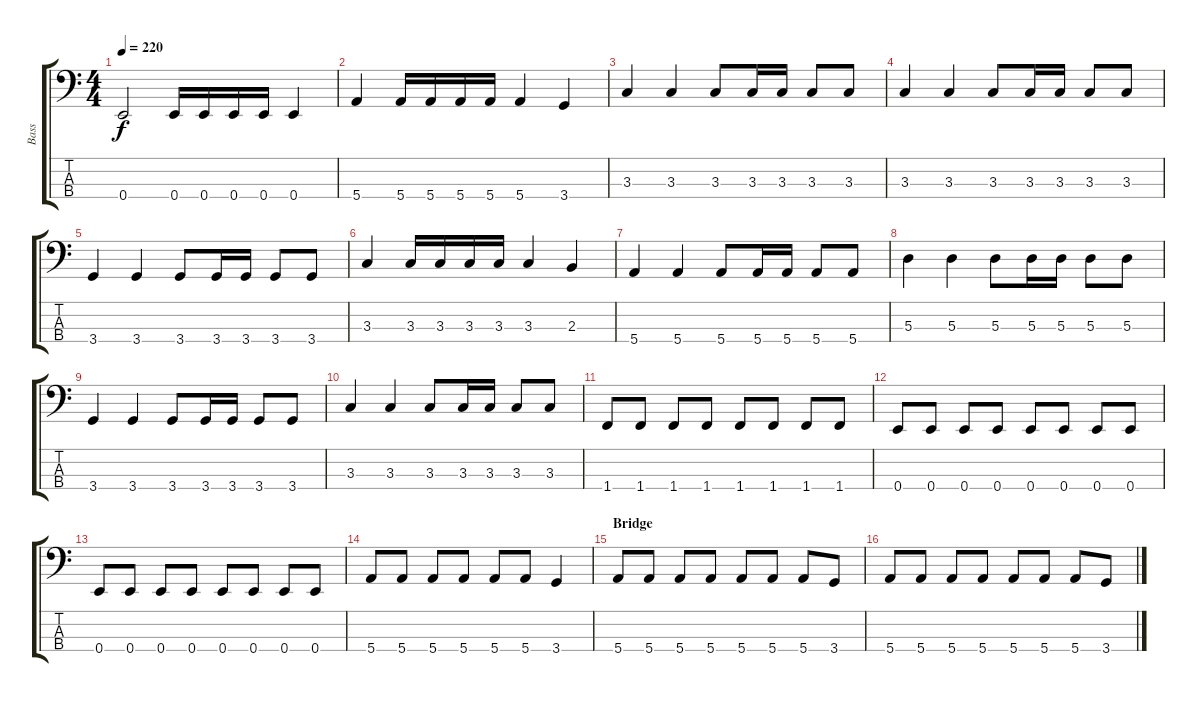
\track ("Bass" "Bass") {instrument electricbasspick}
\staff {score tabs}
\tuning (G2 D2 A1 E1) {hide}
\ts (4 4)
\tempo 220
\clef f4
\ks c
0.4.2{dy f} 0.4.16 0.4.16 0.4.16 0.4.16 0.4.4 |
5.4.4 5.4.16 5.4.16 5.4.16 5.4.16 5.4.4 3.4.4 |
3.3.4 3.3.4 3.3.8 3.3.16 3.3.16 3.3.8 3.3.8 |
3.3.4 3.3.4 3.3.8 3.3.16 3.3.16 3.3.8 3.3.8 |
3.4.4 3.4.4 3.4.8 3.4.16 3.4.16 3.4.8 3.4.8 |
3.3.4 3.3.16 3.3.16 3.3.16 3.3.16 3.3.4 2.3.4 |
5.4.4 5.4.4 5.4.8 5.4.16 5.4.16 5.4.8 5.4.8 |
5.3.4 5.3.4 5.3.8 5.3.16 5.3.16 5.3.8 5.3.8 |
3.4.4 3.4.4 3.4.8 3.4.16 3.4.16 3.4.8 3.4.8 |
3.3.4 3.3.4 3.3.8 3.3.16 3.3.16 3.3.8 3.3.8 |
1.4.8 1.4.8 1.4.8 1.4.8 1.4.8 1.4.8 1.4.8 1.4.8 |
0.4.8 0.4.8 0.4.8 0.4.8 0.4.8 0.4.8 0.4.8 0.4.8 |
0.4.8 0.4.8 0.4.8 0.4.8 0.4.8 0.4.8 0.4.8 0.4.8 |
5.4.8 5.4.8 5.4.8 5.4.8 5.4.8 5.4.8 3.4.4 |
\section ("" "Bridge")
5.4.8 5.4.8 5.4.8 5.4.8 5.4.8 5.4.8 5.4.8 3.4.8 |
5.4.8 5.4.8 5.4.8 5.4.8 5.4.8 5.4.8 5.4.8 3.4.8
